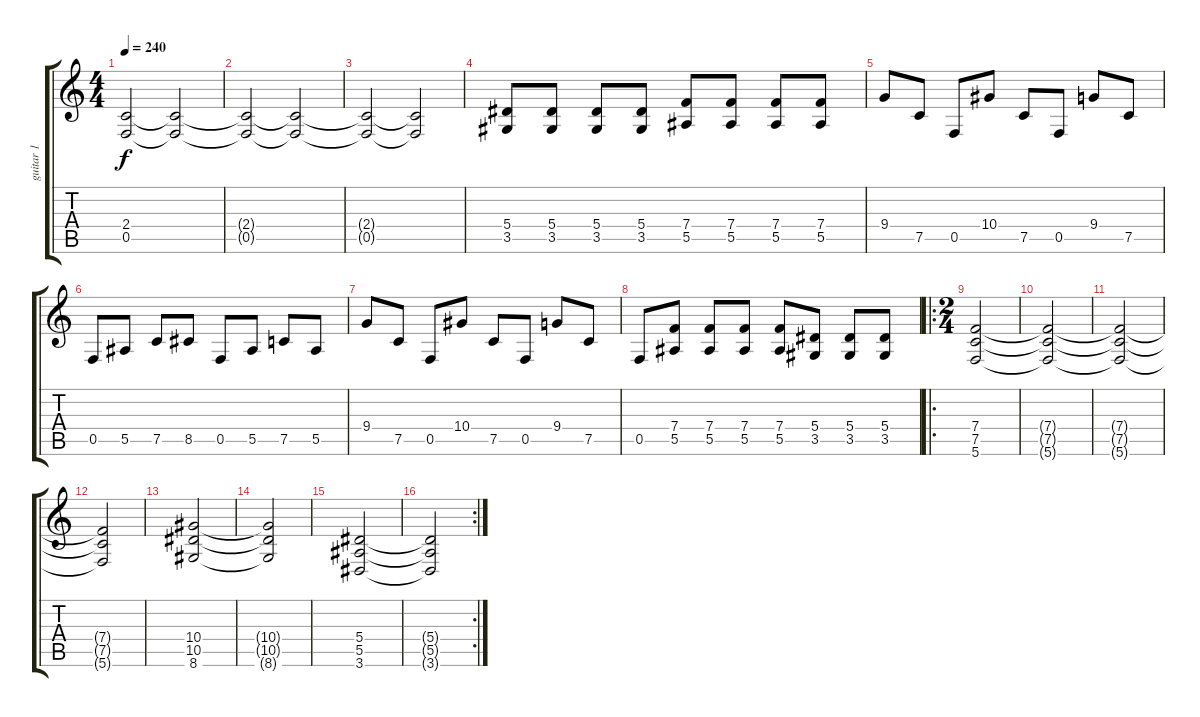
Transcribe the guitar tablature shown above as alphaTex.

\track ("guitar 1" "guitar 1") {instrument overdrivenguitar}
\staff {score tabs}
\tuning (C4 G3 Eb3 Bb2 F2 C2) {hide}
\ts (4 4)
\tempo 240
\clef g2
\ks c
(2.4 0.5).2{dy f} (2.4{t} 0.5{t}).2 |
(2.4{t} 0.5{t}).2 (2.4{t} 0.5{t}).2 |
(2.4{t} 0.5{t}).2 (2.4{t} 0.5{t}).2 |
(5.4 3.5).8 (5.4 3.5).8 (5.4 3.5).8 (5.4 3.5).8 (7.4 5.5).8 (7.4 5.5).8 (7.4 5.5).8 (7.4 5.5).8 |
9.4.8 7.5.8 0.5.8 10.4.8 7.5.8 0.5.8 9.4.8 7.5.8 |
0.5.8 5.5.8 7.5.8 8.5.8 0.5.8 5.5.8 7.5.8 5.5.8 |
9.4.8 7.5.8 0.5.8 10.4.8 7.5.8 0.5.8 9.4.8 7.5.8 |
0.5.8 (7.4 5.5).8 (7.4 5.5).8 (7.4 5.5).8 (7.4 5.5).8 (5.4 3.5).8 (5.4 3.5).8 (5.4 3.5).8 |
\ro
\ts (2 4)
(7.4 7.5 5.6).2 |
(7.4{t} 7.5{t} 5.6{t}).2 |
(7.4{t} 7.5{t} 5.6{t}).2 |
(7.4{t} 7.5{t} 5.6{t}).2 |
(10.4 10.5 8.6).2 |
(10.4{t} 10.5{t} 8.6{t}).2 |
(5.4 5.5 3.6).2 |
\rc 2
(5.4{t} 5.5{t} 3.6{t}).2
